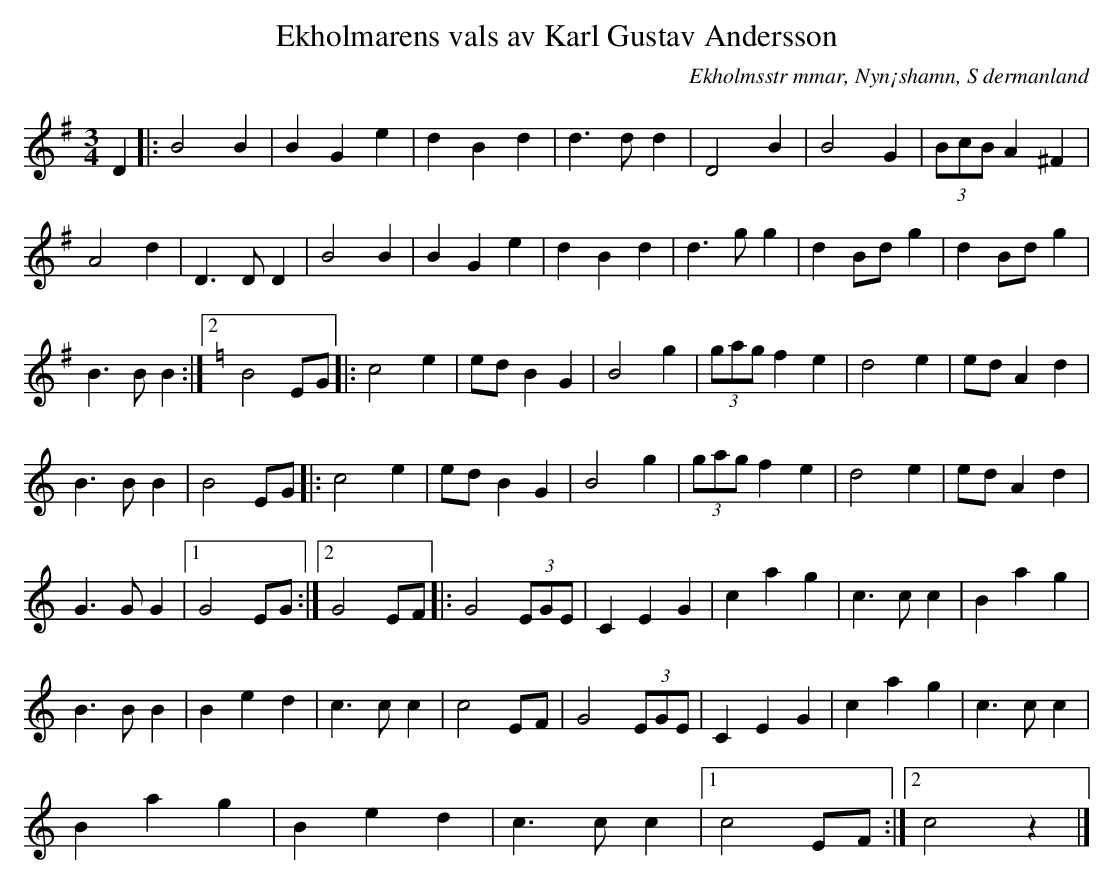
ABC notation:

X:1
T:Ekholmarens vals av Karl Gustav Andersson
O:Ekholmsstr mmar, Nyn¡shamn, S dermanland
M:3/4
L:1/8
K:G
D2 |: B4  B2 | B2 G2 e2 | d2 B2 d2 | d3 d  d2 | D4    B2 | B4   G2 | (3BcB A2 ^F2 |
      A4  d2 | D3D   D2 | B4    B2 | B2 G2 e2 | d2 B2 d2 | d3 g g2 | d2  Bd    g2 | d2 Bd g2 |
   1 B3B B2 :|2 [K: C] B4  EG |: c4  e2 | ed B2 G2 | B4  g2 | (3gag f2 e2 | d4  e2 | ed A2 d2 |
    B3  B B2 | B4    EG |: c4  e2 | ed  B2 G2 | B4    g2 | (3gag f2 e2 | d4  e2 | ed A2 d2 |
    G3  G G2 |1 G4  EG :|2 G4  EF |: G4 (3EGE | C2 E2 G2 | c2 a2 g2 | c3  c c2 | B2 a2 g2 |
    B3  B B2 | B2 e2 d2 | c3 c c2 | c4     EF | G4 (3EGE | C2 E2 G2 | c2 a2 g2 | c3  c c2 |
    B2 a2 g2 | B2 e2 d2 | c3 c c2 |1 c4   EF :|2 c4   z2|]
